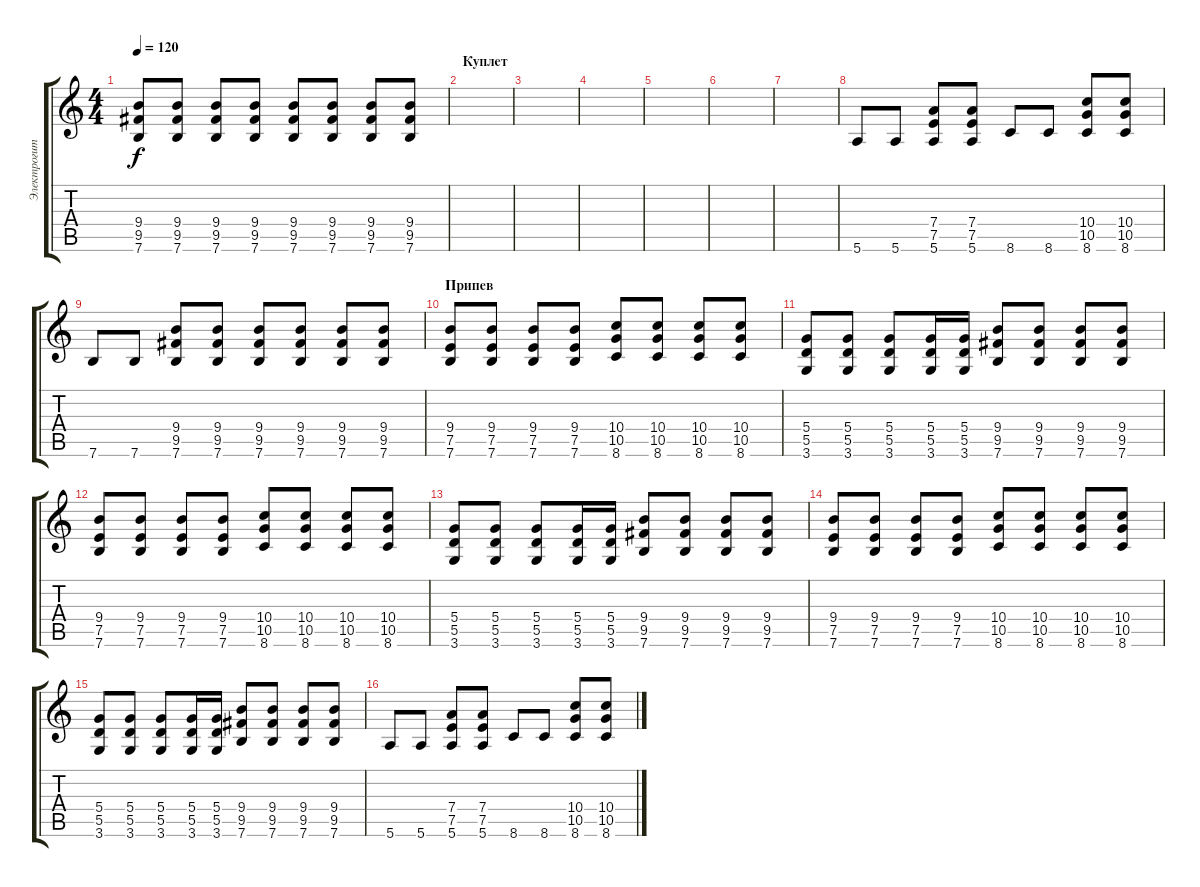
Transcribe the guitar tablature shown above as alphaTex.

\track ("Электрогитара" "Электрогит") {instrument distortionguitar}
\staff {score tabs}
\tuning (E4 B3 G3 D3 A2 E2) {hide}
\ts (4 4)
\tempo 120
\clef g2
\ks c
(9.4 9.5 7.6).8{dy f} (9.4 9.5 7.6).8 (9.4 9.5 7.6).8 (9.4 9.5 7.6).8 (9.4 9.5 7.6).8 (9.4 9.5 7.6).8 (9.4 9.5 7.6).8 (9.4 9.5 7.6).8 |
\section ("" "Куплет")
|
|
|
|
|
|
5.6.8 5.6.8 (7.4 7.5 5.6).8 (7.4 7.5 5.6).8 8.6.8 8.6.8 (10.4 10.5 8.6).8 (10.4 10.5 8.6).8 |
7.6.8 7.6.8 (9.4 9.5 7.6).8 (9.4 9.5 7.6).8 (9.4 9.5 7.6).8 (9.4 9.5 7.6).8 (9.4 9.5 7.6).8 (9.4 9.5 7.6).8 |
\section ("" "Припев")
(9.4 7.5 7.6).8 (9.4 7.5 7.6).8 (9.4 7.5 7.6).8 (9.4 7.5 7.6).8 (10.4 10.5 8.6).8 (10.4 10.5 8.6).8 (10.4 10.5 8.6).8 (10.4 10.5 8.6).8 |
(5.4 5.5 3.6).8 (5.4 5.5 3.6).8 (5.4 5.5 3.6).8 (5.4 5.5 3.6).16 (5.4 5.5 3.6).16 (9.4 9.5 7.6).8 (9.4 9.5 7.6).8 (9.4 9.5 7.6).8 (9.4 9.5 7.6).8 |
(9.4 7.5 7.6).8 (9.4 7.5 7.6).8 (9.4 7.5 7.6).8 (9.4 7.5 7.6).8 (10.4 10.5 8.6).8 (10.4 10.5 8.6).8 (10.4 10.5 8.6).8 (10.4 10.5 8.6).8 |
(5.4 5.5 3.6).8 (5.4 5.5 3.6).8 (5.4 5.5 3.6).8 (5.4 5.5 3.6).16 (5.4 5.5 3.6).16 (9.4 9.5 7.6).8 (9.4 9.5 7.6).8 (9.4 9.5 7.6).8 (9.4 9.5 7.6).8 |
(9.4 7.5 7.6).8 (9.4 7.5 7.6).8 (9.4 7.5 7.6).8 (9.4 7.5 7.6).8 (10.4 10.5 8.6).8 (10.4 10.5 8.6).8 (10.4 10.5 8.6).8 (10.4 10.5 8.6).8 |
(5.4 5.5 3.6).8 (5.4 5.5 3.6).8 (5.4 5.5 3.6).8 (5.4 5.5 3.6).16 (5.4 5.5 3.6).16 (9.4 9.5 7.6).8 (9.4 9.5 7.6).8 (9.4 9.5 7.6).8 (9.4 9.5 7.6).8 |
5.6.8 5.6.8 (7.4 7.5 5.6).8 (7.4 7.5 5.6).8 8.6.8 8.6.8 (10.4 10.5 8.6).8 (10.4 10.5 8.6).8
